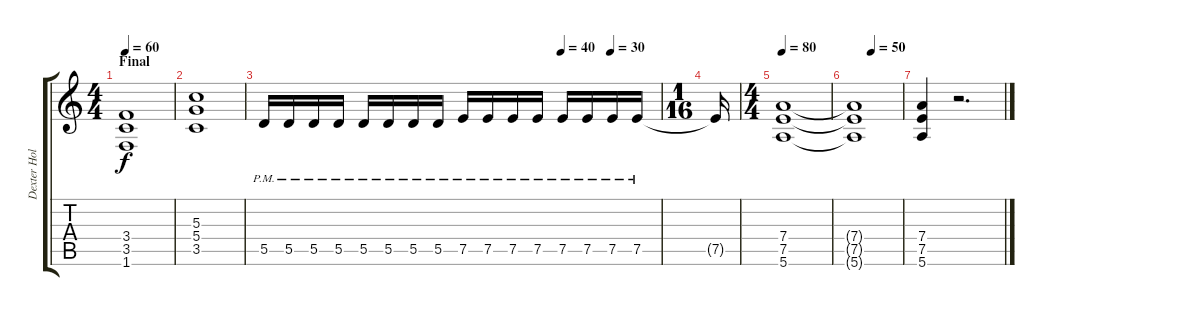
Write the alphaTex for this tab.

\track ("Dexter Holland" "Dexter Hol") {instrument distortionguitar}
\staff {score tabs}
\tuning (E4 B3 G3 D3 A2 E2) {hide}
\ts (4 4)
\section ("" "Final")
\tempo 60
\clef g2
\ks c
(3.4 3.5 1.6).1{dy f} |
(5.3 5.4 3.5).1 |
\tempo (40 0.75)
\tempo (30 0.875)
5.5{pm}.16 5.5{pm}.16 5.5{pm}.16 5.5{pm}.16 5.5{pm}.16 5.5{pm}.16 5.5{pm}.16 5.5{pm}.16 7.5{pm}.16 7.5{pm}.16 7.5{pm}.16 7.5{pm}.16 7.5{pm}.16 7.5{pm}.16 7.5{pm}.16 7.5{pm}.16 |
\ts (1 16)
7.5{t}.16 |
\ts (4 4)
\tempo 80
(7.4 7.5 5.6).1 |
\tempo (50 0.375)
(7.4{t} 7.5{t} 5.6{t}).1 |
(7.4 7.5 5.6).4 r.2{d}
